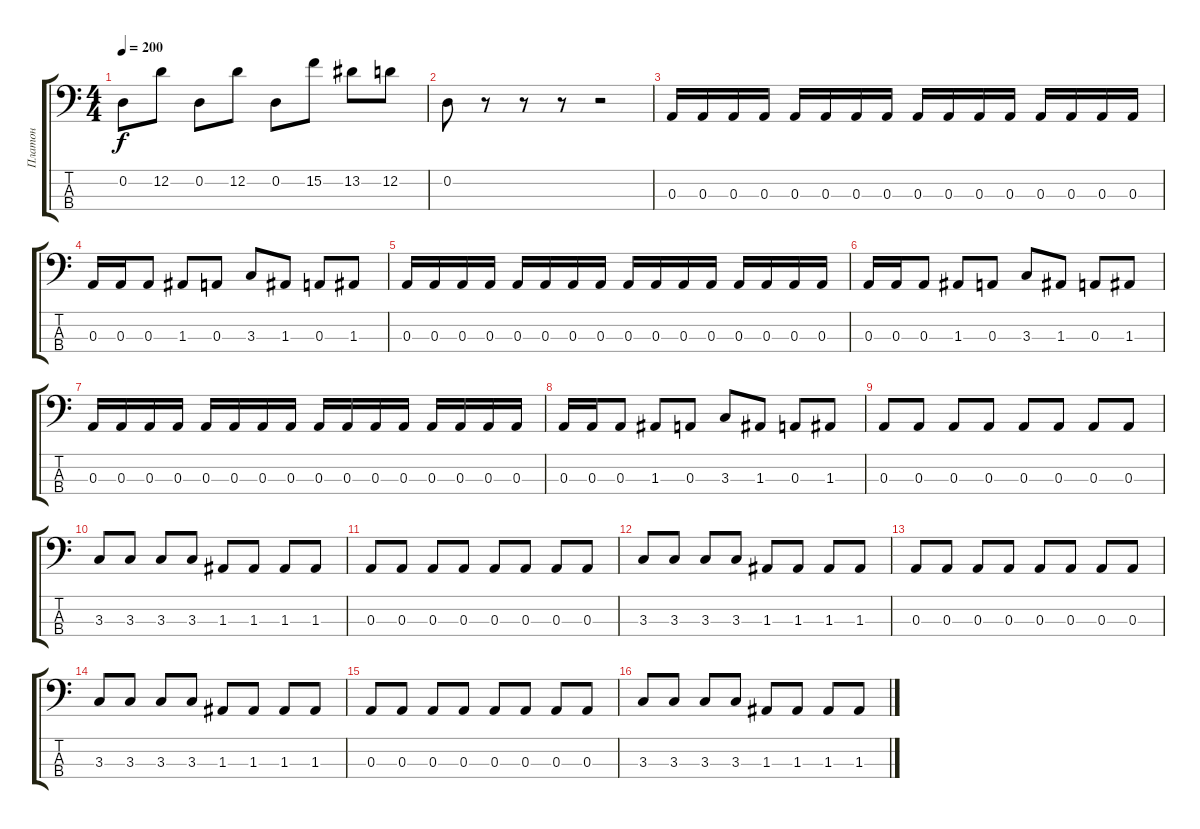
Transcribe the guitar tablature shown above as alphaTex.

\track ("Платон" "Платон") {instrument electricbassfinger}
\staff {score tabs}
\tuning (G2 D2 A1 E1) {hide}
\ts (4 4)
\tempo 200
\clef f4
\ks c
0.2.8{dy f} 12.2.8 0.2.8 12.2.8 0.2.8 15.2.8 13.2.8 12.2.8 |
0.2.8 r.8 r.8 r.8 r.2 |
0.3.16 0.3.16 0.3.16 0.3.16 0.3.16 0.3.16 0.3.16 0.3.16 0.3.16 0.3.16 0.3.16 0.3.16 0.3.16 0.3.16 0.3.16 0.3.16 |
0.3.16 0.3.16 0.3.8 1.3.8 0.3.8 3.3.8 1.3.8 0.3.8 1.3.8 |
0.3.16 0.3.16 0.3.16 0.3.16 0.3.16 0.3.16 0.3.16 0.3.16 0.3.16 0.3.16 0.3.16 0.3.16 0.3.16 0.3.16 0.3.16 0.3.16 |
0.3.16 0.3.16 0.3.8 1.3.8 0.3.8 3.3.8 1.3.8 0.3.8 1.3.8 |
0.3.16 0.3.16 0.3.16 0.3.16 0.3.16 0.3.16 0.3.16 0.3.16 0.3.16 0.3.16 0.3.16 0.3.16 0.3.16 0.3.16 0.3.16 0.3.16 |
0.3.16 0.3.16 0.3.8 1.3.8 0.3.8 3.3.8 1.3.8 0.3.8 1.3.8 |
0.3.8 0.3.8 0.3.8 0.3.8 0.3.8 0.3.8 0.3.8 0.3.8 |
3.3.8 3.3.8 3.3.8 3.3.8 1.3.8 1.3.8 1.3.8 1.3.8 |
0.3.8 0.3.8 0.3.8 0.3.8 0.3.8 0.3.8 0.3.8 0.3.8 |
3.3.8 3.3.8 3.3.8 3.3.8 1.3.8 1.3.8 1.3.8 1.3.8 |
0.3.8 0.3.8 0.3.8 0.3.8 0.3.8 0.3.8 0.3.8 0.3.8 |
3.3.8 3.3.8 3.3.8 3.3.8 1.3.8 1.3.8 1.3.8 1.3.8 |
0.3.8 0.3.8 0.3.8 0.3.8 0.3.8 0.3.8 0.3.8 0.3.8 |
3.3.8 3.3.8 3.3.8 3.3.8 1.3.8 1.3.8 1.3.8 1.3.8
